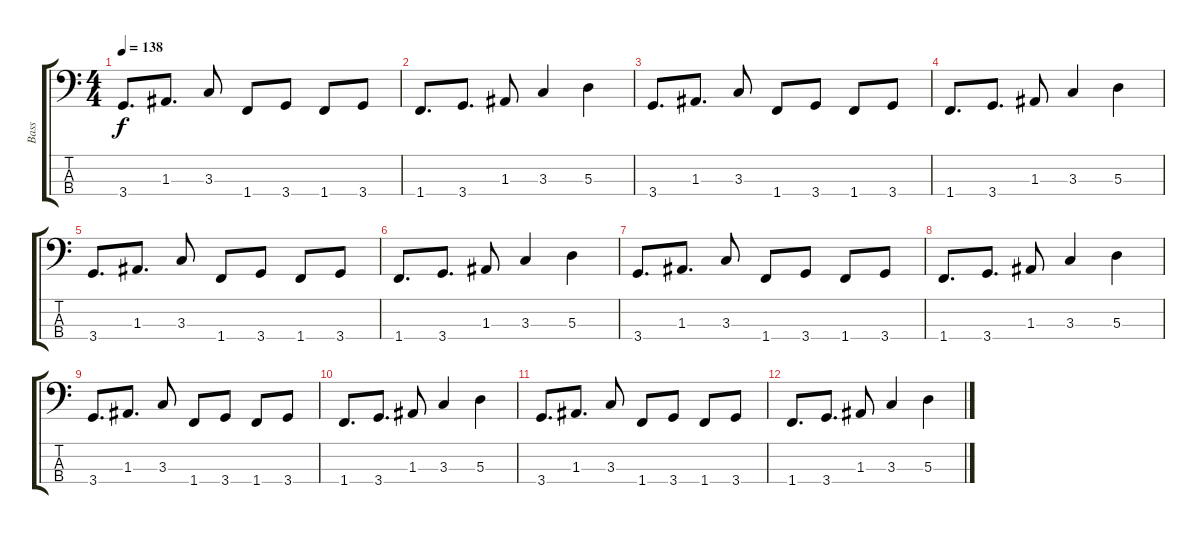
\track ("Bass" "Bass") {instrument electricbassfinger}
\staff {score tabs}
\tuning (G2 D2 A1 E1) {hide}
\ts (4 4)
\tempo 138
\clef f4
\ks c
3.4.8{d dy f} 1.3.8{d} 3.3.8 1.4.8 3.4.8 1.4.8 3.4.8 |
1.4.8{d} 3.4.8{d} 1.3.8 3.3.4 5.3.4 |
3.4.8{d} 1.3.8{d} 3.3.8 1.4.8 3.4.8 1.4.8 3.4.8 |
1.4.8{d} 3.4.8{d} 1.3.8 3.3.4 5.3.4 |
3.4.8{d} 1.3.8{d} 3.3.8 1.4.8 3.4.8 1.4.8 3.4.8 |
1.4.8{d} 3.4.8{d} 1.3.8 3.3.4 5.3.4 |
3.4.8{d} 1.3.8{d} 3.3.8 1.4.8 3.4.8 1.4.8 3.4.8 |
1.4.8{d} 3.4.8{d} 1.3.8 3.3.4 5.3.4 |
3.4.8{d} 1.3.8{d} 3.3.8 1.4.8 3.4.8 1.4.8 3.4.8 |
1.4.8{d} 3.4.8{d} 1.3.8 3.3.4 5.3.4 |
3.4.8{d} 1.3.8{d} 3.3.8 1.4.8 3.4.8 1.4.8 3.4.8 |
1.4.8{d} 3.4.8{d} 1.3.8 3.3.4 5.3.4
